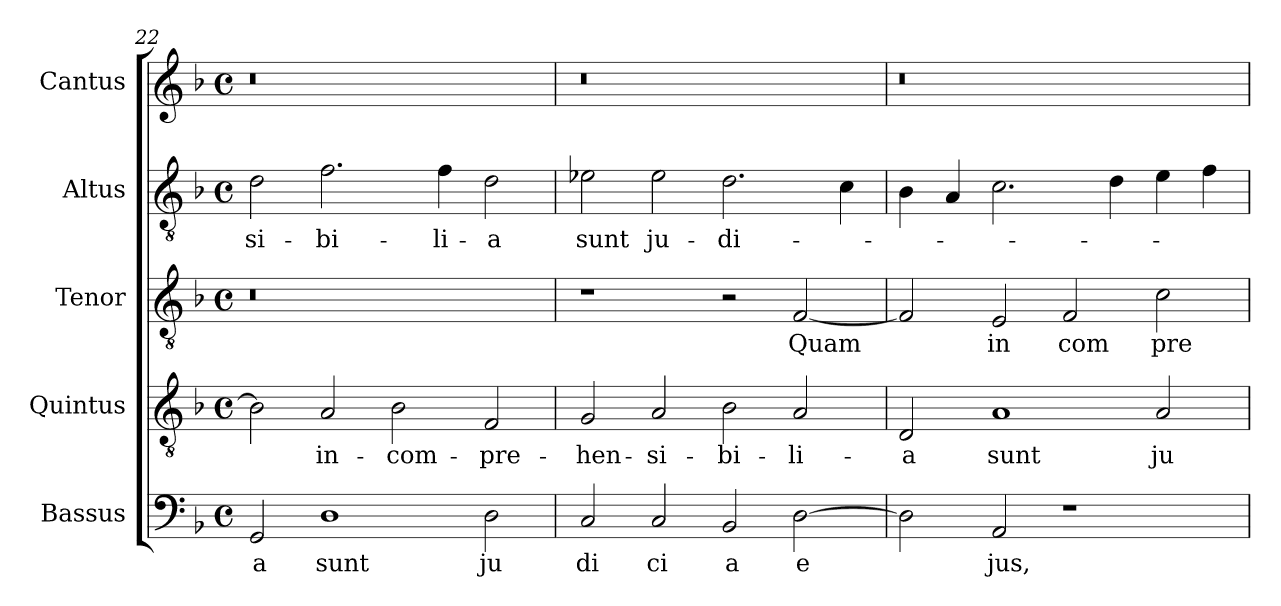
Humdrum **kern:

**kern	**text	**kern	**text	**kern	**text	**kern	**text	**kern
*part5	*part5	*part4	*part4	*part3	*part3	*part2	*part2	*part1
*staff5	*staff5	*staff4	*staff4	*staff3	*staff3	*staff2	*staff2	*staff1
*I"Bassus	*	*I"Quintus	*	*I"Tenor	*	*I"Altus	*	*I"Cantus
*clefF4	*	*clefGv2	*	*clefGv2	*	*clefGv2	*	*clefG2
*k[b-]	*	*k[b-]	*	*k[b-]	*	*k[b-]	*	*k[b-]
*F:	*	*F:	*	*F:	*	*F:	*	*F:
*M4/4	*	*M4/4	*	*M4/4	*	*M4/4	*	*M4/4
*met(c)	*	*met(c)	*	*met(c)	*	*met(c)	*	*met(c)
=22	=22	=22	=22	=22	=22	=22	=22	=22
!	!LO:LY:b:cj	!	!	!	!	!	!LO:LY:b:cj	!
2GG/	a	2B-\]	.	0r	.	2d\	-si-	0r
!	!LO:LY:b:cj	!	!LO:LY:b:cj	!	!	!	!LO:LY:b:cj	!
1D	sunt	2A/	in-	.	.	2.f\	-bi-	.
!	!	!	!LO:LY:b:cj	!	!	!	!	!
.	.	2B-\	-com-	.	.	.	.	.
!	!	!	!	!	!	!	!LO:LY:b:cj	!
.	.	.	.	.	.	4f\	-li-	.
!	!LO:LY:b:cj	!	!LO:LY:b:cj	!	!	!	!LO:LY:b:cj	!
2D\	ju	2F/	-pre-	.	.	2d\	-a	.
=23	=23	=23	=23	=23	=23	=23	=23	=23
!	!LO:LY:b:cj	!	!LO:LY:b:cj	!	!	!	!LO:LY:b:cj	!
2C/	di	2G/	-hen-	1r	.	2e-X\	sunt	0r
!	!LO:LY:b:cj	!	!LO:LY:b:cj	!	!	!	!LO:LY:b:cj	!
2C/	ci	2A/	-si-	.	.	2e-\	ju-	.
!	!LO:LY:b:cj	!	!LO:LY:b:cj	!	!	!	!LO:LY:b:cj	!
2BB-/	a	2B-\	-bi-	2r	.	2.d\	-di-	.
!	!LO:LY:b:cj	!	!LO:LY:b:cj	!	!LO:LY:b	!	!	!
[>2D\	e	2A/	-li-	[<2F/	Quam	.	.	.
.	.	.	.	.	.	4c\	.	.
=24	=24	=24	=24	=24	=24	=24	=24	=24
!	!	!	!LO:LY:b:cj	!	!	!	!	!
2D\]	.	2D/	-a	2F/]	.	4B-\	.	0r
.	.	.	.	.	.	4A/	.	.
!	!LO:LY:b:cj	!	!LO:LY:b:cj	!	!LO:LY:b:cj	!	!	!
2AA/	jus,	1A	sunt	2E/	in	2.c\	.	.
!	!	!	!	!	!LO:LY:b:cj	!	!	!
1r	.	.	.	2F/	com	.	.	.
.	.	.	.	.	.	4d\	.	.
!	!	!	!LO:LY:b:cj	!	!LO:LY:b:cj	!	!	!
.	.	2A/	ju-	2c\	pre	4e\	.	.
.	.	.	.	.	.	4f\	.	.
=	=	=	=	=	=	=	=	=
*-	*-	*-	*-	*-	*-	*-	*-	*-
